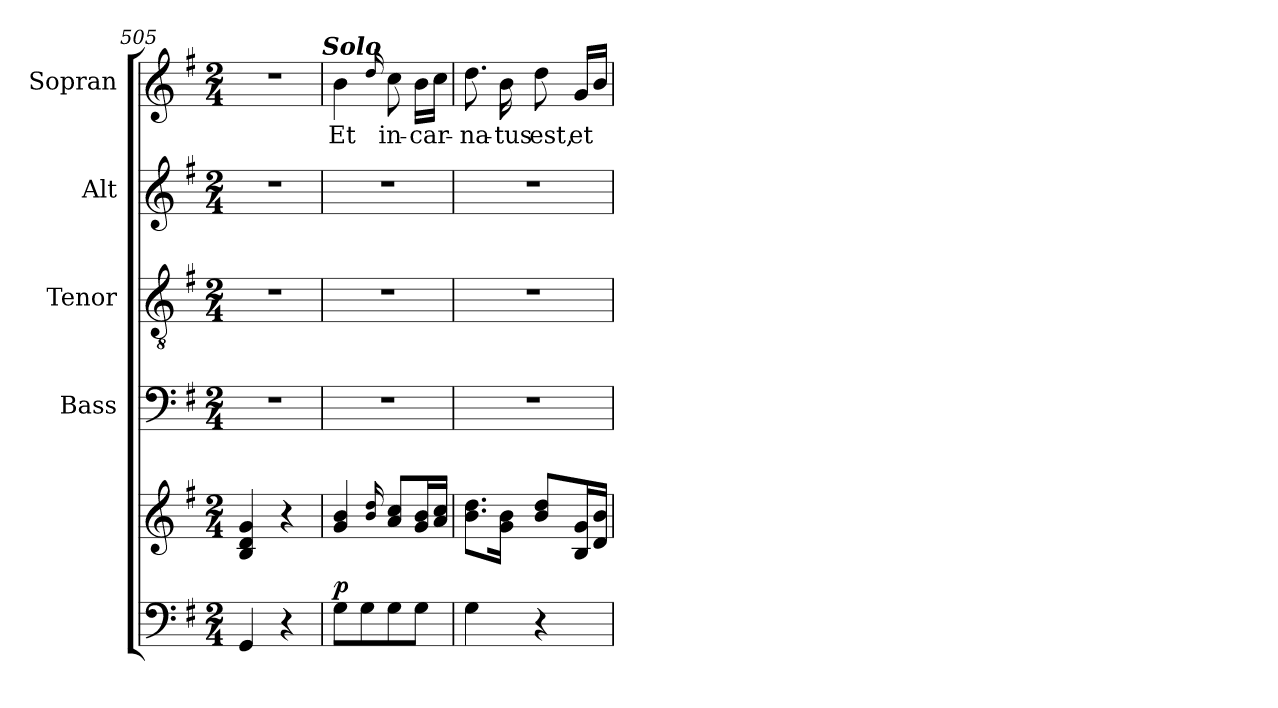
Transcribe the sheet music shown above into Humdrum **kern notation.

**kern	**kern	**dynam	**kern	**kern	**kern	**kern	**text
*part5	*part5	*part5	*part4	*part3	*part2	*part1	*part1
*staff6	*staff5	*staff5/6	*staff4	*staff3	*staff2	*staff1	*staff1
*	*	*	*I"Bass	*I"Tenor	*I"Alt	*I"Sopran	*
*	*	*	*I'B.	*I'T.	*I'A.	*I'S.	*
*clefF4	*clefG2	*	*clefF4	*clefGv2	*clefG2	*clefG2	*
*k[f#]	*k[f#]	*	*k[f#]	*k[f#]	*k[f#]	*k[f#]	*
*G:	*G:	*	*G:	*G:	*G:	*G:	*
*M2/4	*M2/4	*	*M2/4	*M2/4	*M2/4	*M2/4	*
=505	=505	=505	=505	=505	=505	=505	=505
4GG/	4B/ 4d/ 4g/	.	2r	2r	2r	2r	.
4r	4r	.	.	.	.	.	.
!	!	!	!	!	!	!LO:TX:a:Bi:t=Solo	!
=506	=506	=506	=506	=506	=506	=506	=506
!	!	!LO:DY:a=2	!	!	!	!	!LO:LY:b
8G\L	4g/ 4b/	p	2r	2r	2r	4b\	Et
8G\	.	.	.	.	.	.	.
.	16qqb/ 16qqdd/	.	.	.	.	16qqdd/	.
!	!	!	!	!	!	!	!LO:LY:b
8G\	8a/ 8cc/L	.	.	.	.	8cc\	in-
!	!	!	!	!	!	!	!LO:LY:b
8G\J	16g/ 16b/L	.	.	.	.	16b\LL	-car-
.	16a/ 16cc/JJ	.	.	.	.	16cc\JJ	.
=507	=507	=507	=507	=507	=507	=507	=507
!	!	!	!	!	!	!	!LO:LY:b
4G\	8.b\ 8.dd\L	.	2r	2r	2r	8.dd\	-na-
!	!	!	!	!	!	!	!LO:LY:b
.	16g\ 16b\Jk	.	.	.	.	16b\	-tus
!	!	!	!	!	!	!	!LO:LY:b
4r	8b/ 8dd/L	.	.	.	.	8dd\	est,
!	!	!	!	!	!	!	!LO:LY:b
.	16B/ 16g/L	.	.	.	.	16g/LL	et
.	16d/ 16b/JJ	.	.	.	.	16b/JJ	.
=	=	=	=	=	=	=	=
*-	*-	*-	*-	*-	*-	*-	*-
